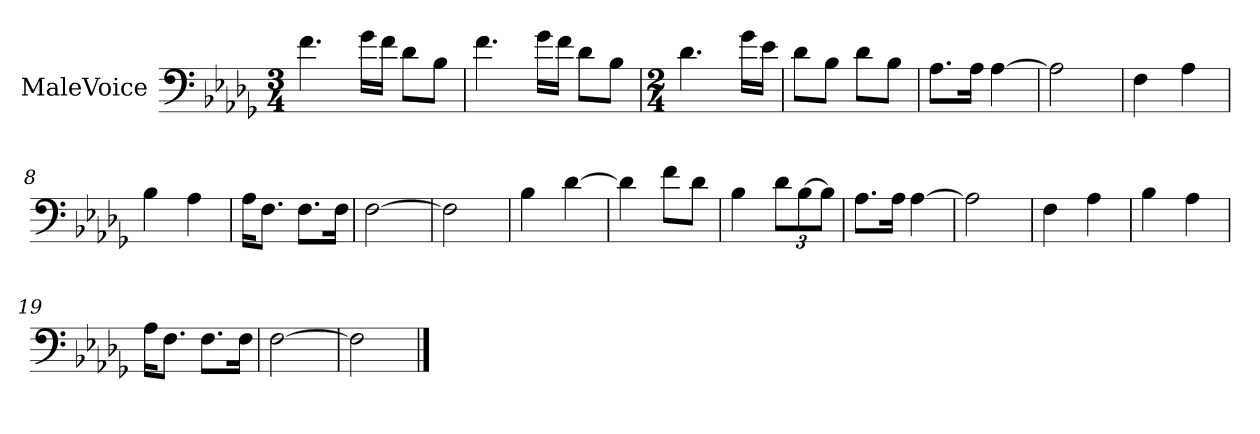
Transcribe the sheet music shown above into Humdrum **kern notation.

**kern
*part1
*staff1
*I"MaleVoice
*clefF4
*k[b-e-a-d-g-]
*M3/4
*MM88
=1
4.f
16g-\LL
16f\JJ
8d-\L
8B-\J
=2
4.f
16g-\LL
16f\JJ
8d-\L
8B-\J
=3
*M2/4
4.d-
16g-\LL
16e-\JJ
=4
8d-\L
8B-\J
8d-\L
8B-\J
=5
8.A-\L
16A-\Jk
[4A-
=6
2A-]
=7
4F
4A-
=8
4B-
4A-
=9
16A-\KL
8.F\J
8.F\L
16F\Jk
=10
[2F
=11
2F]
=12
4B-
[4d-
=13
4d-]
8f\L
8d-\J
=14
4B-
12d-\L
[12B-\
12B-\J]
=15
8.A-\L
16A-\Jk
[4A-
=16
2A-]
=17
4F
4A-
=18
4B-
4A-
=19
16A-\KL
8.F\J
8.F\L
16F\Jk
=20
[2F
=21
2F]
==
*-
